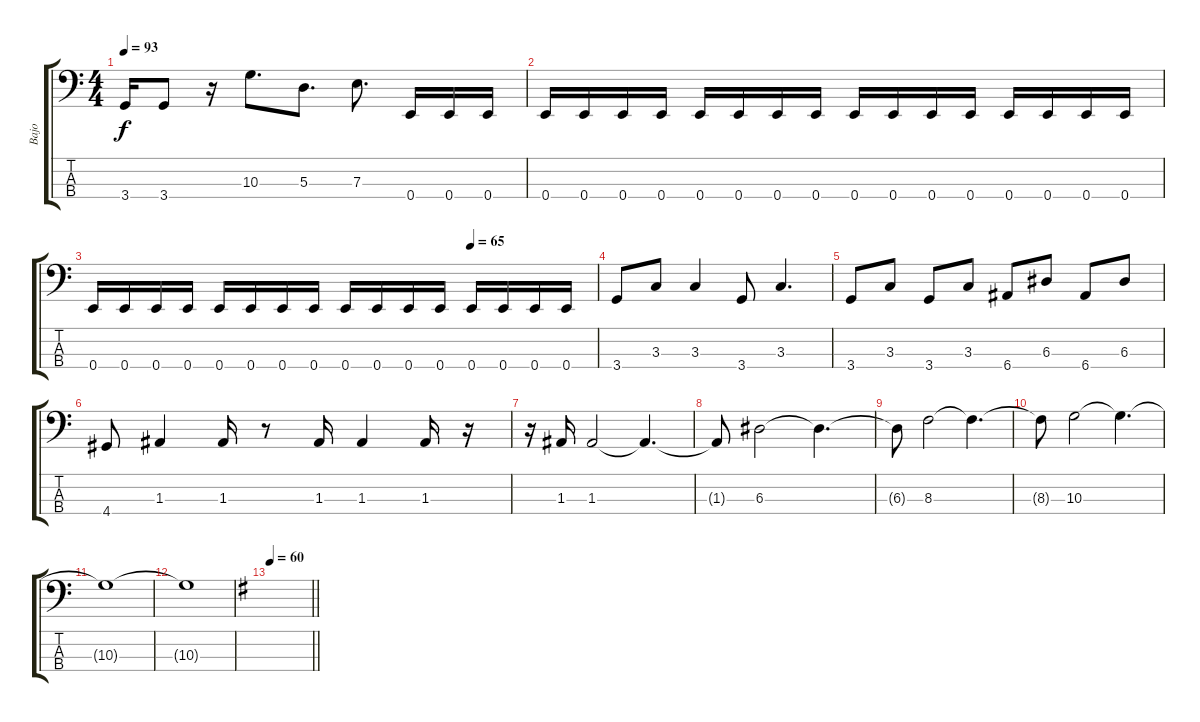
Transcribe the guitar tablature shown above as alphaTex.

\track ("Bajo" "Bajo") {instrument electricbassfinger}
\staff {score tabs}
\tuning (G2 D2 A1 E1) {hide}
\ts (4 4)
\tempo 93
\clef f4
\ks c
3.4.16{dy f} 3.4.8 r.16 10.3.8{d} 5.3.8{d} 7.3.8{d} 0.4.16{volume 0} 0.4.16 0.4.16 |
0.4.16 0.4.16 0.4.16 0.4.16 0.4.16 0.4.16 0.4.16 0.4.16 0.4.16 0.4.16 0.4.16 0.4.16 0.4.16 0.4.16 0.4.16 0.4.16 |
\tempo (65 0.75)
0.4.16 0.4.16 0.4.16 0.4.16 0.4.16 0.4.16 0.4.16 0.4.16 0.4.16 0.4.16 0.4.16 0.4.16 0.4.16 0.4.16 0.4.16 0.4.16 |
3.4.8{volume 16 balance 11 instrument electricbassfinger} 3.3.8 3.3.4 3.4.8 3.3.4{d} |
3.4.8 3.3.8 3.4.8 3.3.8 6.4.8 6.3.8 6.4.8 6.3.8 |
4.4.8 1.3.4 1.3.16 r.8 1.3.16 1.3.4 1.3.16 r.16 |
r.16 1.3.16 1.3.2 1.3{t}.4{d} |
1.3{t}.8 6.3.2 6.3{t}.4{d} |
6.3{t}.8 8.3.2 8.3{t}.4{d} |
8.3{t}.8{volume 0} 10.3.2 10.3{t}.4{d} |
10.3{t}.1 |
10.3{t}.1 |
\tempo 60
\barLineRight lightlight
\ks g
